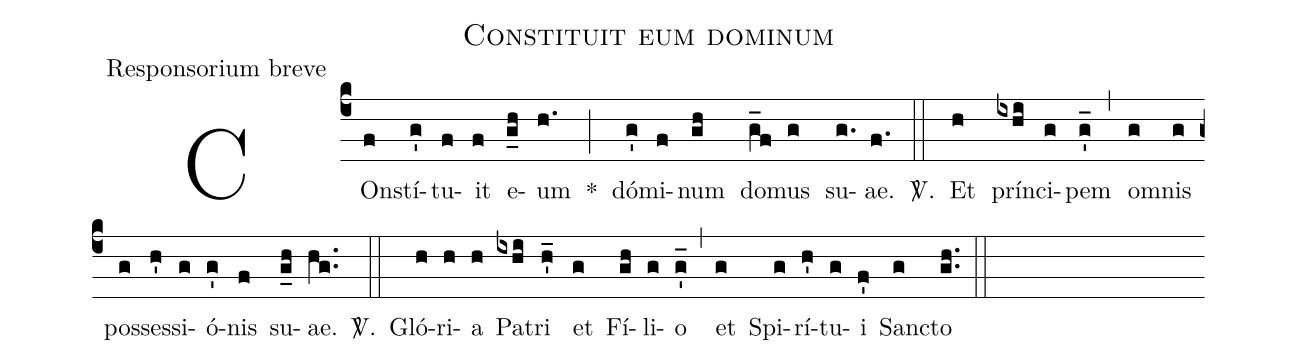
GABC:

name:Constituit eum dominum;
office-part:Responsorium breve;
%%
(c4) COn(f)stí(g')tu(f)it(f) e(g_h)um(h.) *(;) dó(g')mi(f)num(gh) do(g_f)mus(g) su(g.)ae.(f.) <sp>V/</sp>.(::) Et(h) prín(ixhi)ci(g)pem(g'_) (,) o(g)mnis(g) pos(g)ses(h')si(g)ó(g')nis(f) su(g_h)ae.(hg..) <sp>V/</sp>.(::) Gló(h)ri(h)a(h) Pa(ixhi)tri(h'_) et(g) Fí(gh)li(g)o(g'_) (,) et(g) Spi(g)rí(h')tu(g)i(f') San(g)cto(gh..) (::)
